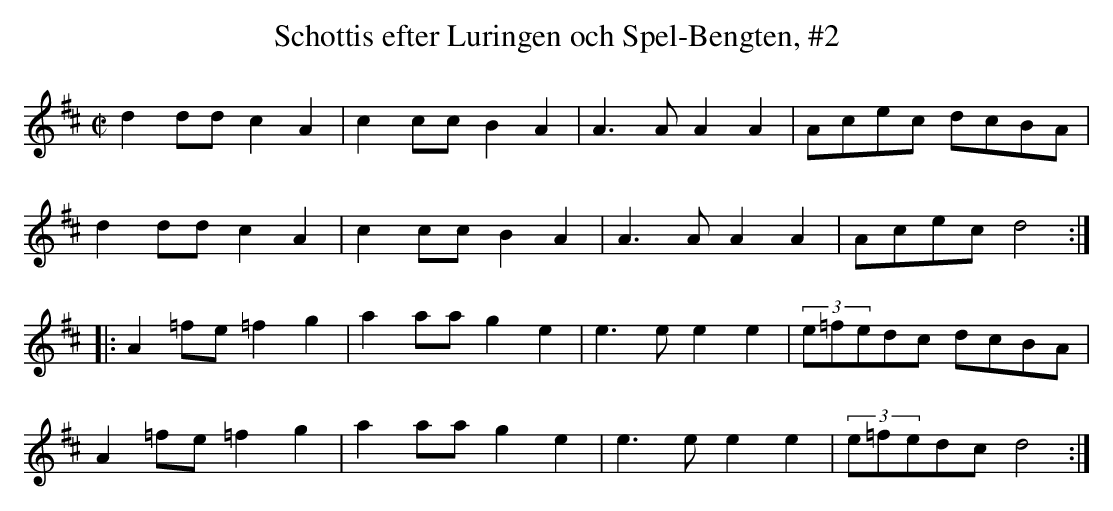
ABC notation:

X:1
T:Schottis efter Luringen och Spel-Bengten, #2
K:D
M:C|
d2dd c2A2|c2cc B2A2|A3A A2A2|Acec dcBA|
d2dd c2A2|c2cc B2A2|A3A A2A2|Acec d4:|
|:A2=fe =f2g2|a2aa g2e2|e3e e2e2|(3e=fedc dcBA|
A2=fe =f2g2|a2aa g2e2|e3e e2e2|(3e=fedc d4:|
